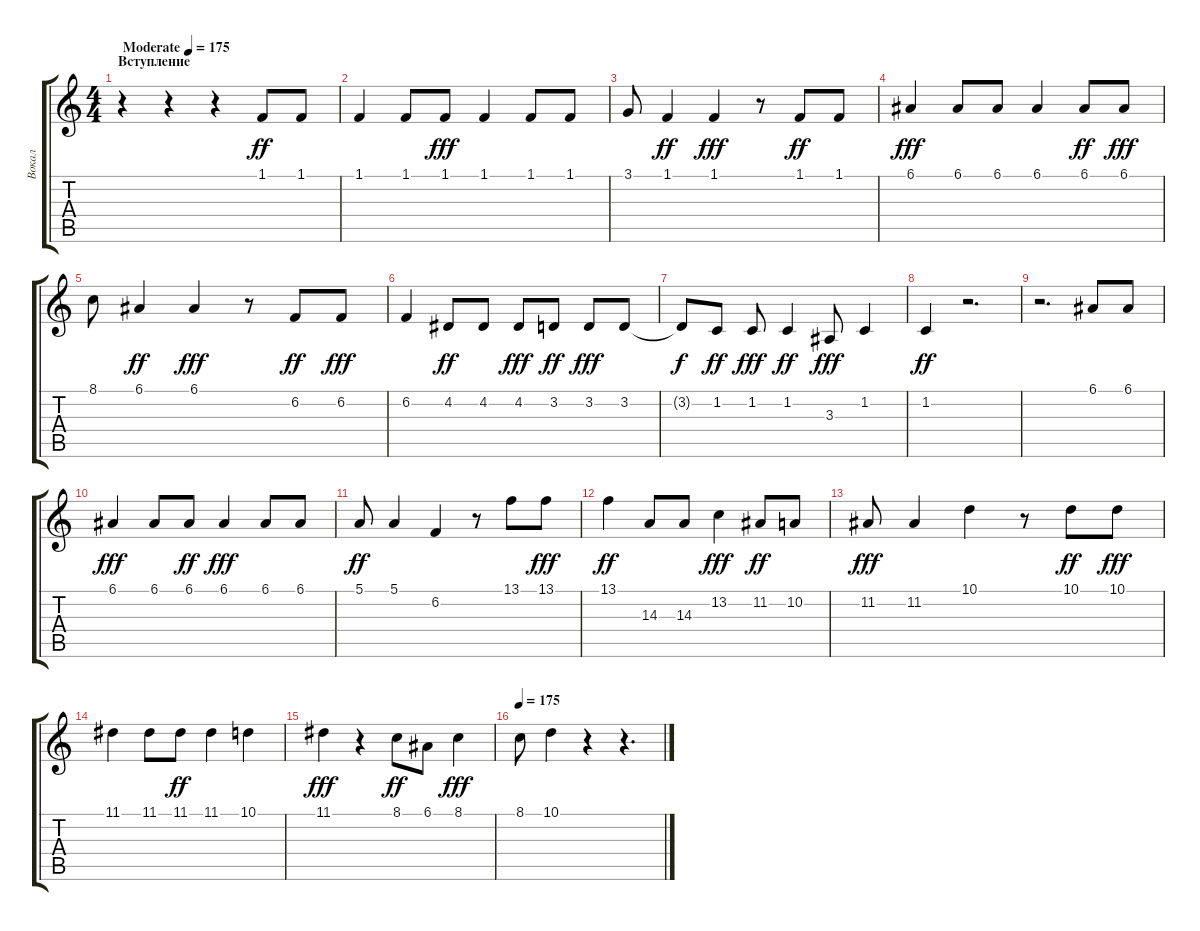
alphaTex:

\track ("Вокал" "Вокал") {instrument flute}
\staff {score tabs}
\tuning (E4 B3 G3 D3 A2 E2) {hide}
\ts (4 4)
\section ("" "Вступление")
\tempo (175 "Moderate")
\tempo 165
\tempo (175 "Moderate")
\clef g2
\ks c
r.4{dy ff instrument flute} r.4 r.4 1.1.8 1.1.8 |
1.1.4 1.1.8 1.1.8{dy fff} 1.1.4 1.1.8 1.1.8 |
3.1.8 1.1.4{dy ff} 1.1.4{dy fff} r.8 1.1.8{dy ff} 1.1.8 |
6.1.4{dy fff} 6.1.8 6.1.8 6.1.4 6.1.8{dy ff} 6.1.8{dy fff} |
8.1.8 6.1.4{dy ff} 6.1.4{dy fff} r.8 6.2.8{dy ff} 6.2.8{dy fff} |
6.2.4 4.2.8{dy ff} 4.2.8 4.2.8{dy fff} 3.2.8{dy ff} 3.2.8{dy fff} 3.2.8 |
3.2{t}.8{dy f} 1.2.8{dy ff} 1.2.8{dy fff} 1.2.4{dy ff} 3.3.8{dy fff} 1.2.4 |
1.2.4{dy ff} r.2{d} |
r.2{d} 6.1.8 6.1.8 |
6.1.4{dy fff} 6.1.8 6.1.8{dy ff} 6.1.4{dy fff} 6.1.8 6.1.8 |
5.1.8{dy ff} 5.1.4 6.2.4 r.8 13.1.8 13.1.8{dy fff} |
13.1.4{dy ff} 14.3.8 14.3.8 13.2.4{dy fff} 11.2.8{dy ff} 10.2.8 |
11.2.8{dy fff} 11.2.4 10.1.4 r.8 10.1.8{dy ff} 10.1.8{dy fff} |
11.1.4 11.1.8 11.1.8{dy ff} 11.1.4 10.1.4 |
11.1.4{dy fff} r.4 8.1.8{dy ff} 6.1.8 8.1.4{dy fff} |
\tempo 175
8.1.8 10.1.4 r.4 r.4{d}
